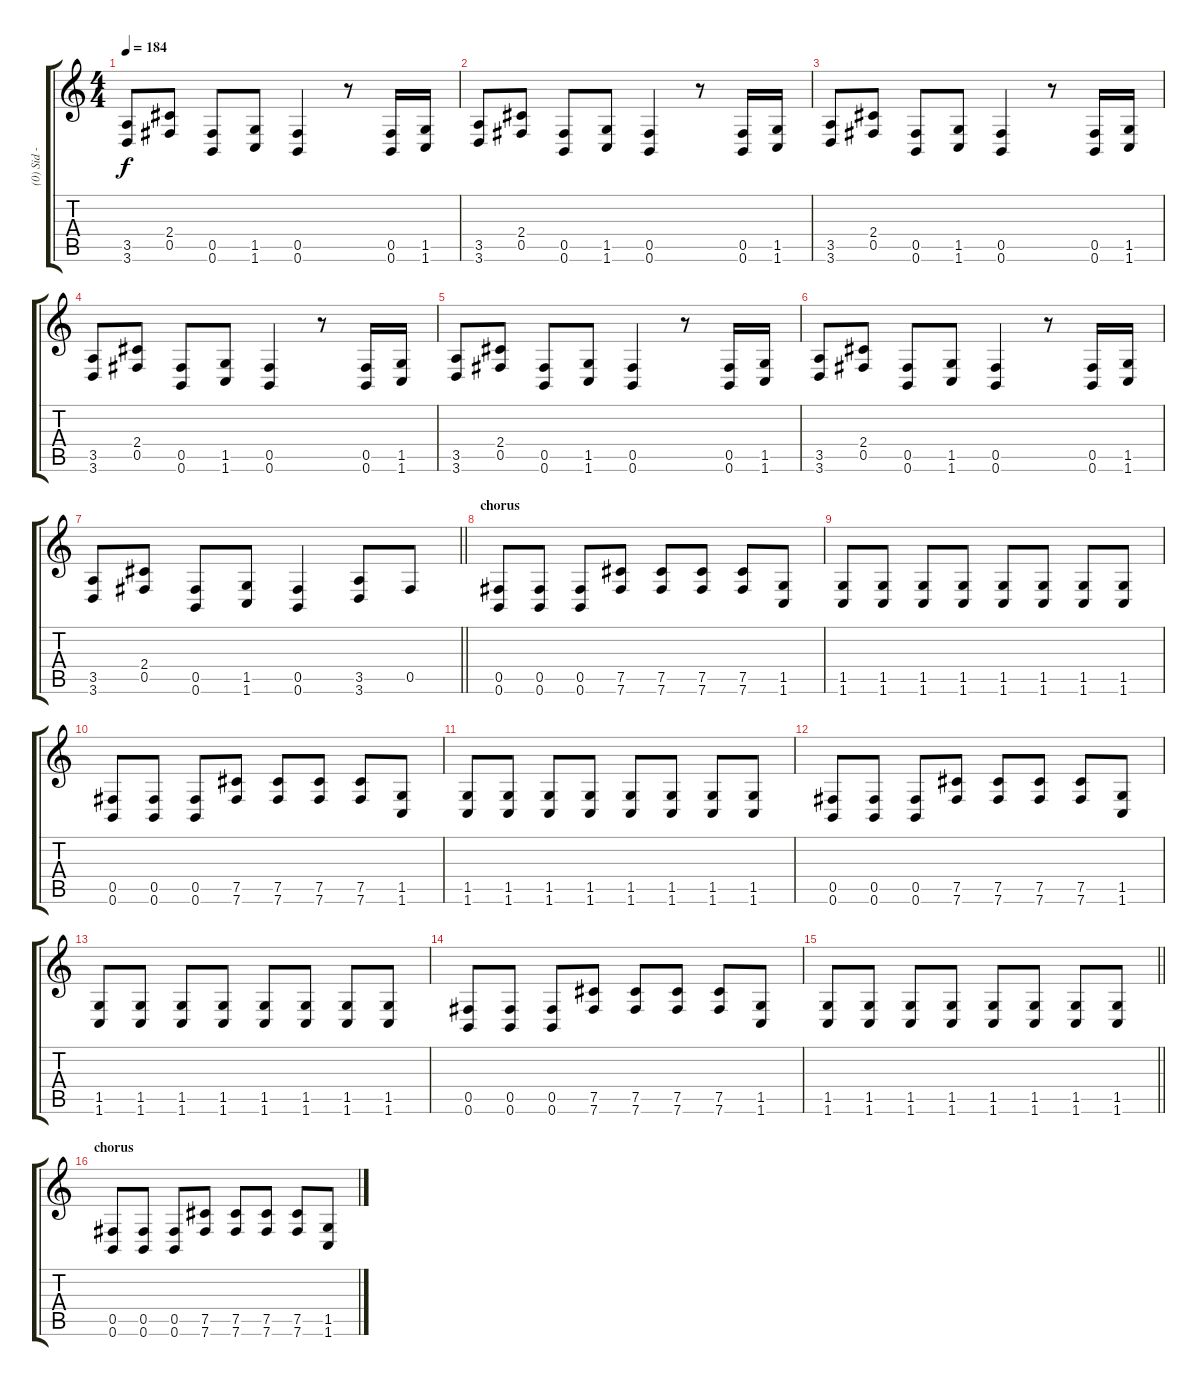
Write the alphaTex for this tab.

\track ("(0) Sid - guitar C#" "(0) Sid - ") {instrument overdrivenguitar}
\staff {score tabs}
\tuning (Db4 Ab3 E3 B2 Gb2 B1) {hide}
\ts (4 4)
\tempo 184
\clef g2
\ks c
(3.5 3.6).8{dy f} (2.4 0.5).8 (0.5 0.6).8 (1.5 1.6).8 (0.5 0.6).4 r.8 (0.5 0.6).16 (1.5 1.6).16 |
(3.5 3.6).8 (2.4 0.5).8 (0.5 0.6).8 (1.5 1.6).8 (0.5 0.6).4 r.8 (0.5 0.6).16 (1.5 1.6).16 |
(3.5 3.6).8 (2.4 0.5).8 (0.5 0.6).8 (1.5 1.6).8 (0.5 0.6).4 r.8 (0.5 0.6).16 (1.5 1.6).16 |
(3.5 3.6).8 (2.4 0.5).8 (0.5 0.6).8 (1.5 1.6).8 (0.5 0.6).4 r.8 (0.5 0.6).16 (1.5 1.6).16 |
(3.5 3.6).8 (2.4 0.5).8 (0.5 0.6).8 (1.5 1.6).8 (0.5 0.6).4 r.8 (0.5 0.6).16 (1.5 1.6).16 |
(3.5 3.6).8 (2.4 0.5).8 (0.5 0.6).8 (1.5 1.6).8 (0.5 0.6).4 r.8 (0.5 0.6).16 (1.5 1.6).16 |
\barLineRight lightlight
(3.5 3.6).8 (2.4 0.5).8 (0.5 0.6).8 (1.5 1.6).8 (0.5 0.6).4 (3.5 3.6).8 0.5.8 |
\section ("" "chorus")
(0.5 0.6).8 (0.5 0.6).8 (0.5 0.6).8 (7.5 7.6).8 (7.5 7.6).8 (7.5 7.6).8 (7.5 7.6).8 (1.5 1.6).8 |
(1.5 1.6).8 (1.5 1.6).8 (1.5 1.6).8 (1.5 1.6).8 (1.5 1.6).8 (1.5 1.6).8 (1.5 1.6).8 (1.5 1.6).8 |
(0.5 0.6).8 (0.5 0.6).8 (0.5 0.6).8 (7.5 7.6).8 (7.5 7.6).8 (7.5 7.6).8 (7.5 7.6).8 (1.5 1.6).8 |
(1.5 1.6).8 (1.5 1.6).8 (1.5 1.6).8 (1.5 1.6).8 (1.5 1.6).8 (1.5 1.6).8 (1.5 1.6).8 (1.5 1.6).8 |
(0.5 0.6).8 (0.5 0.6).8 (0.5 0.6).8 (7.5 7.6).8 (7.5 7.6).8 (7.5 7.6).8 (7.5 7.6).8 (1.5 1.6).8 |
(1.5 1.6).8 (1.5 1.6).8 (1.5 1.6).8 (1.5 1.6).8 (1.5 1.6).8 (1.5 1.6).8 (1.5 1.6).8 (1.5 1.6).8 |
(0.5 0.6).8 (0.5 0.6).8 (0.5 0.6).8 (7.5 7.6).8 (7.5 7.6).8 (7.5 7.6).8 (7.5 7.6).8 (1.5 1.6).8 |
\barLineRight lightlight
(1.5 1.6).8 (1.5 1.6).8 (1.5 1.6).8 (1.5 1.6).8 (1.5 1.6).8 (1.5 1.6).8 (1.5 1.6).8 (1.5 1.6).8 |
\section ("" "chorus")
(0.5 0.6).8 (0.5 0.6).8 (0.5 0.6).8 (7.5 7.6).8 (7.5 7.6).8 (7.5 7.6).8 (7.5 7.6).8 (1.5 1.6).8
